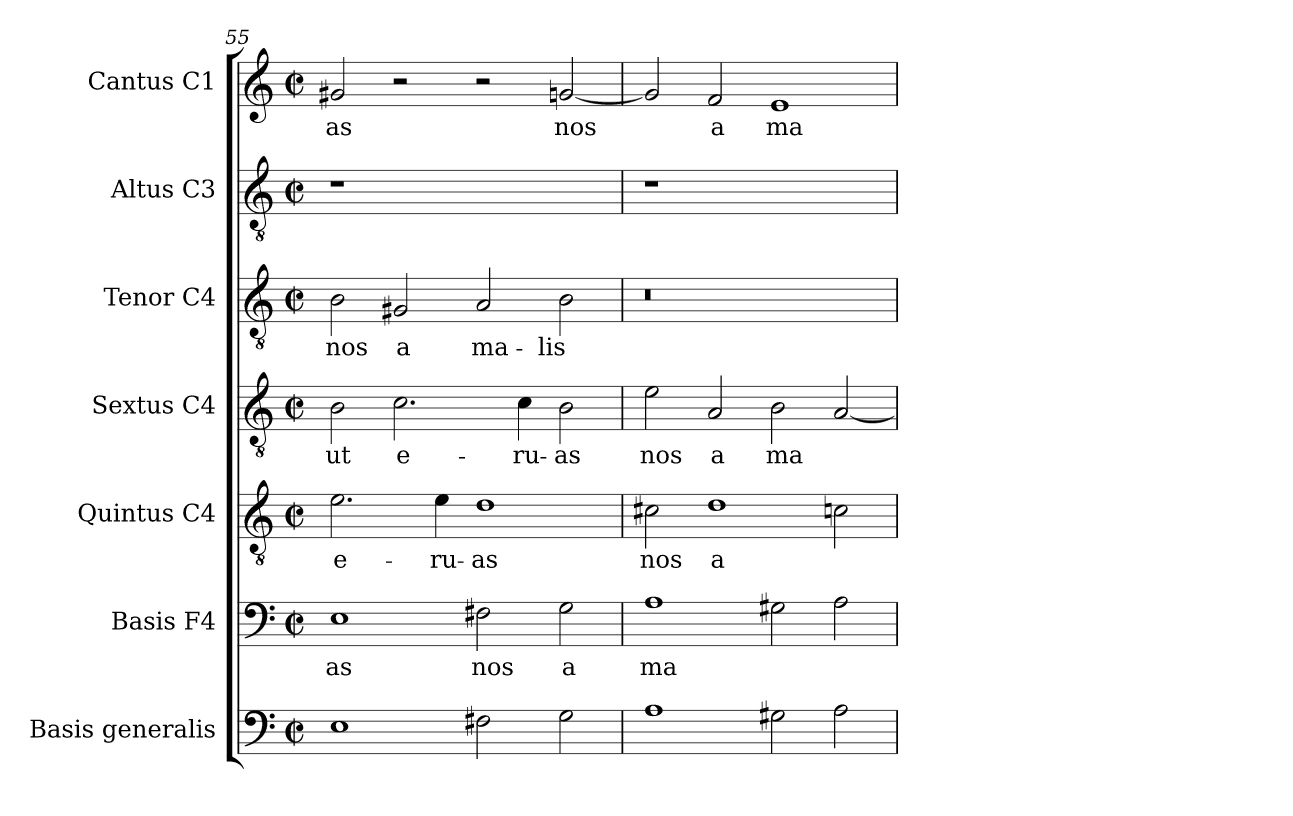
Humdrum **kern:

**kern	**kern	**text	**kern	**text	**kern	**text	**kern	**text	**kern	**kern	**text
*part7	*part6	*part6	*part5	*part5	*part4	*part4	*part3	*part3	*part2	*part1	*part1
*staff7	*staff6	*staff6	*staff5	*staff5	*staff4	*staff4	*staff3	*staff3	*staff2	*staff1	*staff1
*I"Basis  generalis	*I"Basis  F4	*	*I"Quintus  C4	*	*I"Sextus  C4	*	*I"Tenor  C4	*	*I"Altus  C3	*I"Cantus  C1	*
*	*I'B	*	*	*	*	*	*I'T	*	*I'A	*I'C	*
!!LO:PB:g=z
*clefF4	*clefF4	*	*clefGv2	*	*clefGv2	*	*clefGv2	*	*clefGv2	*clefG2	*
*k[]	*k[]	*	*k[]	*	*k[]	*	*k[]	*	*k[]	*k[]	*
*C:	*C:	*	*C:	*	*C:	*	*C:	*	*C:	*C:	*
*M2/2	*M2/2	*	*M2/2	*	*M2/2	*	*M2/2	*	*M2/2	*M2/2	*
*met(c|)	*met(c|)	*	*met(c|)	*	*met(c|)	*	*met(c|)	*	*met(c|)	*met(c|)	*
=55	=55	=55	=55	=55	=55	=55	=55	=55	=55	=55	=55
!	!	!LO:LY:b:cj	!	!LO:LY:b:cj	!	!LO:LY:b:cj	!	!LO:LY:b:cj	!	!	!LO:LY:b:cj
1E	1E	-as	2.e\	e-	2B\	ut	2B\	nos	1r	2g#X/	-as
!	!	!	!	!	!	!LO:LY:b:cj	!	!LO:LY:b:cj	!	!	!
.	.	.	.	.	2.c\	e-	2G#X/	a	.	2r	.
!	!	!	!	!LO:LY:b:cj	!	!	!	!	!	!	!
.	.	.	4e\	-ru-	.	.	.	.	.	.	.
!	!	!LO:LY:b:cj	!	!LO:LY:b:cj	!	!	!	!LO:LY:b:cj	!	!	!
2F#X\	2F#X\	nos	1d	-as	.	.	2A/	ma-	1ryy	2r	.
!	!	!	!	!	!	!LO:LY:b:cj	!	!	!	!	!
.	.	.	.	.	4c\	-ru-	.	.	.	.	.
!	!	!LO:LY:b:cj	!	!	!	!LO:LY:b:cj	!	!LO:LY:b:cj	!	!	!LO:LY:b:cj
2G\	2G\	a	.	.	2B\	-as	2B\	-lis	.	[<2gn/	nos
=56	=56	=56	=56	=56	=56	=56	=56	=56	=56	=56	=56
!	!	!LO:LY:b:cj	!	!LO:LY:b:cj	!	!LO:LY:b:cj	!	!	!	!	!LO:LY:b:cj
1A	1A	ma-	2c#X\	nos	2e\	nos	0r	.	1r	2g/]	.
!	!	!	!	!LO:LY:b:cj	!	!LO:LY:b:cj	!	!	!	!	!LO:LY:b:cj
.	.	.	1d	a	2A/	a	.	.	.	2f/	a
!	!	!LO:LY:b:cj	!	!	!	!LO:LY:b:cj	!	!	!	!	!LO:LY:b:cj
2G#X\	2G#X\	--	.	.	2B\	ma-	.	.	1ryy	1e	ma-
!	!	!LO:LY:b:cj	!	!LO:LY:b:cj	!	!LO:LY:b:cj	!	!	!	!	!
2A\	2A\	--	2cn\	.	[<2A/	--	.	.	.	.	.
=	=	=	=	=	=	=	=	=	=	=	=
*-	*-	*-	*-	*-	*-	*-	*-	*-	*-	*-	*-
